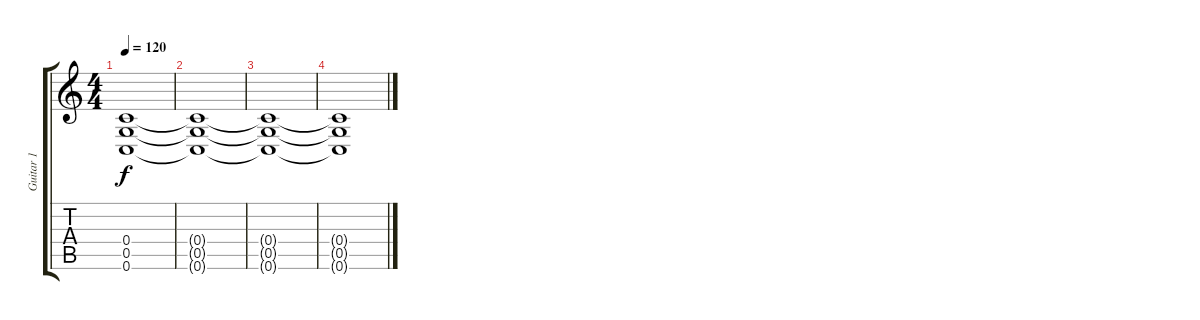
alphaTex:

\track ("Guitar 1" "Guitar 1") {instrument distortionguitar}
\staff {score tabs}
\tuning (D4 A3 F3 C3 G2 C2) {hide}
\ts (4 4)
\section ("" "")
\tempo 120
\clef g2
\ks c
(0.4 0.5 0.6).1{dy f} |
(0.4{t} 0.5{t} 0.6{t}).1 |
(0.4{t} 0.5{t} 0.6{t}).1{volume 0} |
(0.4{t} 0.5{t} 0.6{t}).1
